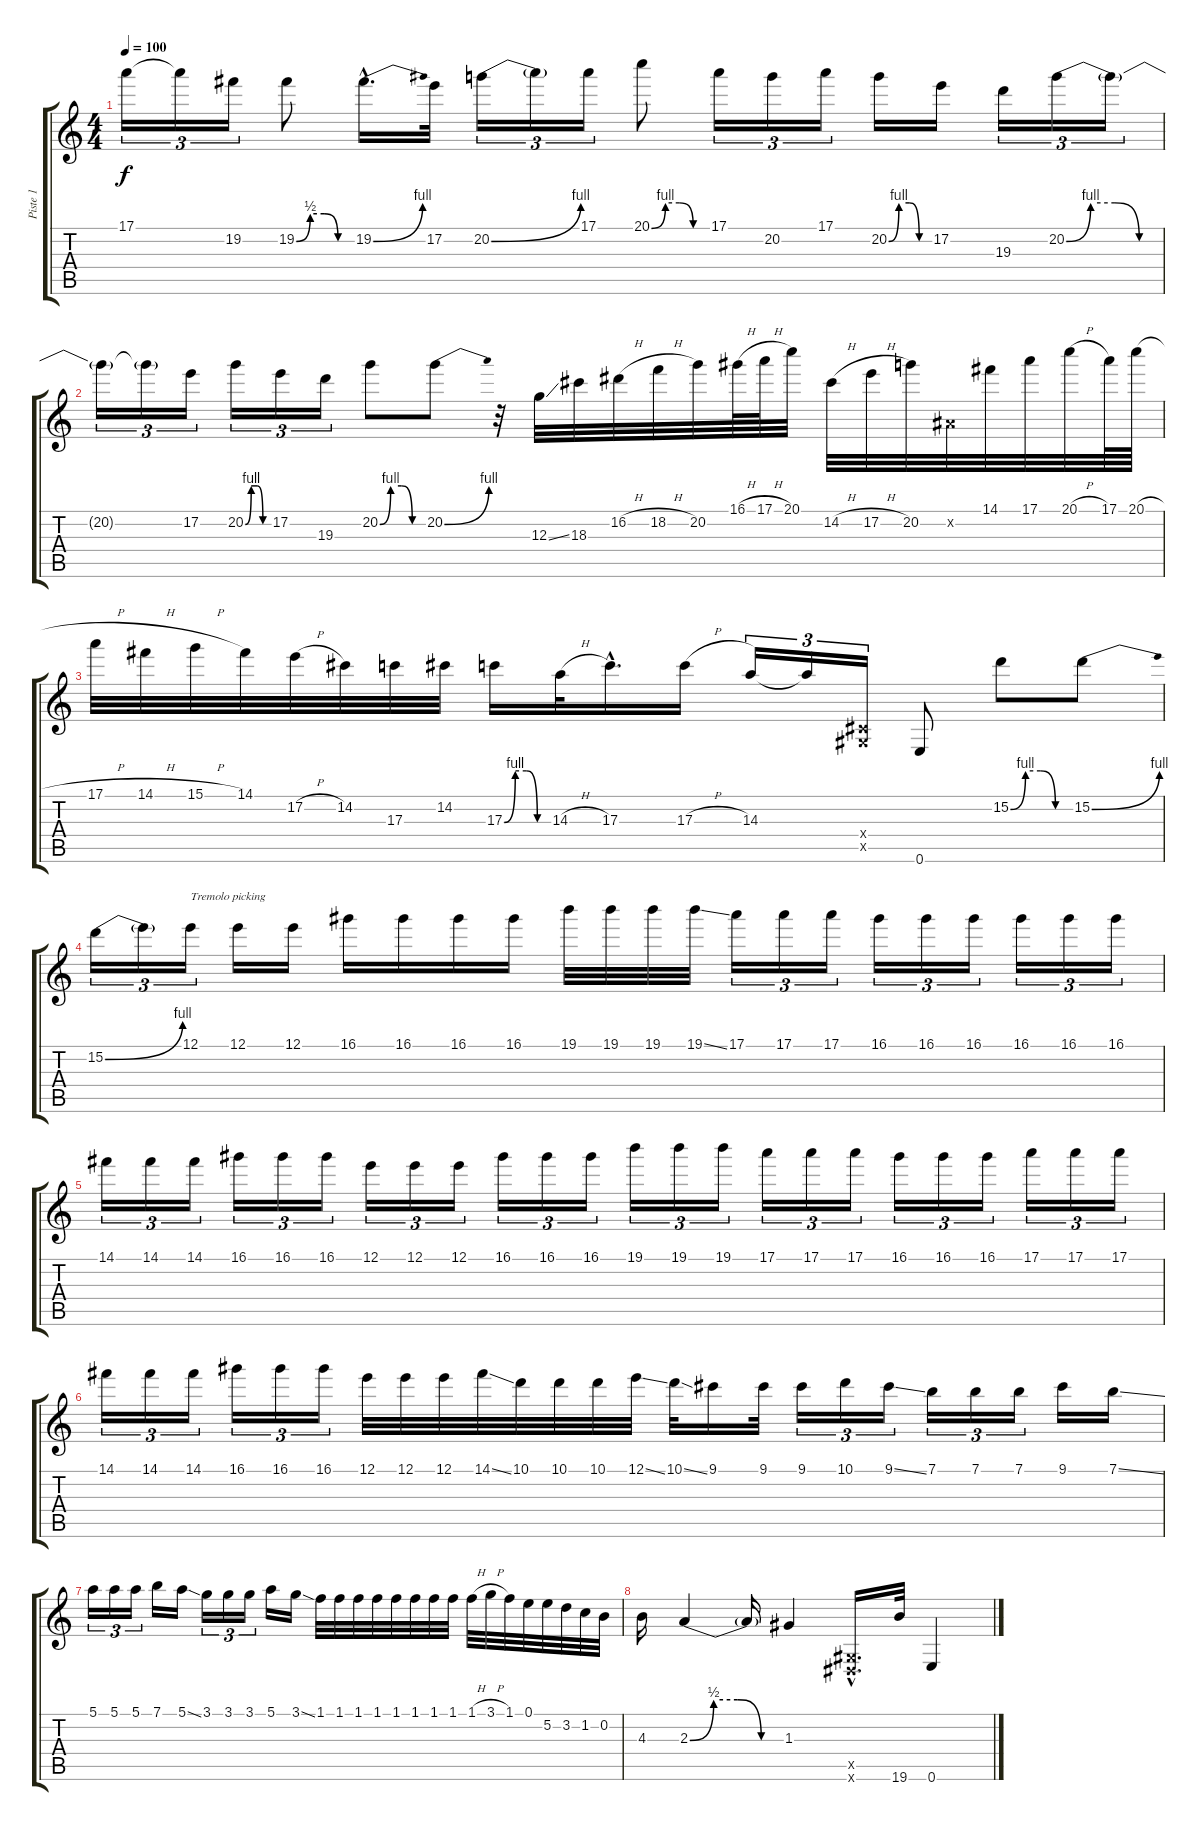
\track ("Piste 1" "Piste 1") {instrument overdrivenguitar}
\staff {score tabs}
\tuning (E4 B3 G3 D3 A2 E2) {hide}
\ts (4 4)
\tempo 100
\clef g2
\ks c
17.1.16{tu (3 2) dy f} 17.1{t}.16{tu (3 2)} 19.2.16{tu (3 2)} 19.2{be (custom 0 0 15 2 30 2 45 0 60 0)}.8 19.2{be (bend 0 0 60 4) hac}.16{d} 17.2.32 20.2{be (bend 0 0 60 4)}.16{tu (3 2)} 20.2{t}.16{tu (3 2)} 17.1.16{tu (3 2)} 20.1{be (custom 0 0 15 4 30 4 45 0 60 0)}.8 17.1.16{tu (3 2)} 20.2.16{tu (3 2)} 17.1.16{tu (3 2)} 20.2{be (custom 0 0 15 4 30 4 45 0 60 0)}.16 17.2.16 19.3.16{tu (3 2)} 20.2{be (custom 0 0 15 4 30 4 45 0 60 0)}.16{tu (3 2)} 20.2{t}.16{tu (3 2)} |
20.2{t}.16{tu (3 2)} 20.2{t}.16{tu (3 2)} 17.2.16{tu (3 2)} 20.2{be (custom 0 0 15 4 30 4 45 0 60 0)}.16{tu (3 2)} 17.2.16{tu (3 2)} 19.3.16{tu (3 2)} 20.2{be (custom 0 0 15 4 30 4 45 0 60 0)}.8 20.2{be (bend 0 0 60 4)}.8 r.32 12.3{ss}.32 18.3.32 16.2{h}.32 18.2{h}.32 20.2.32 16.1{h}.64 17.1{h}.64 20.1.32 14.2{h}.32 17.2{h}.32 20.2.32 -1.2{x}.32 14.1.32 17.1.32 20.1{h}.32 17.1.64 20.1{h}.64 |
17.1{h}.32 14.1{h}.32 15.1{h}.32 14.1.32 17.2{h}.32 14.2.32 17.3.32 14.2.32 17.3{be (custom 0 0 15 4 30 4 45 0 60 0)}.16 14.3{h}.32 17.3{hac}.16{d} 17.3{h}.16 14.3.16{tu (3 2)} 14.3{t}.16{tu (3 2)} (-1.4{x} -1.5{x}).16{tu (3 2)} 0.6.8 15.2{be (custom 0 0 15 4 30 4 45 0 60 0)}.8 15.2{be (bend 0 0 60 4)}.8 |
15.2{be (bend 0 0 60 4)}.16{tu (3 2)} 15.2{t}.16{tu (3 2)} 12.1.16{tu (3 2) txt "Tremolo picking"} 12.1.16 12.1.16 16.1.16 16.1.16 16.1.16 16.1.16 19.1.32 19.1.32 19.1.32 19.1{ss}.32 17.1.16{tu (3 2)} 17.1.16{tu (3 2)} 17.1.16{tu (3 2)} 16.1.16{tu (3 2)} 16.1.16{tu (3 2)} 16.1.16{tu (3 2)} 16.1.16{tu (3 2)} 16.1.16{tu (3 2)} 16.1.16{tu (3 2)} |
14.1.16{tu (3 2)} 14.1.16{tu (3 2)} 14.1.16{tu (3 2)} 16.1.16{tu (3 2)} 16.1.16{tu (3 2)} 16.1.16{tu (3 2)} 12.1.16{tu (3 2)} 12.1.16{tu (3 2)} 12.1.16{tu (3 2)} 16.1.16{tu (3 2)} 16.1.16{tu (3 2)} 16.1.16{tu (3 2)} 19.1.16{tu (3 2)} 19.1.16{tu (3 2)} 19.1.16{tu (3 2)} 17.1.16{tu (3 2)} 17.1.16{tu (3 2)} 17.1.16{tu (3 2)} 16.1.16{tu (3 2)} 16.1.16{tu (3 2)} 16.1.16{tu (3 2)} 17.1.16{tu (3 2)} 17.1.16{tu (3 2)} 17.1.16{tu (3 2)} |
14.1.16{tu (3 2)} 14.1.16{tu (3 2)} 14.1.16{tu (3 2)} 16.1.16{tu (3 2)} 16.1.16{tu (3 2)} 16.1.16{tu (3 2)} 12.1.32 12.1.32 12.1.32 14.1{ss}.32 10.1.32 10.1.32 10.1.32 12.1{ss}.32 10.1{ss}.32 9.1.16 9.1.32 9.1.16{tu (3 2)} 10.1.16{tu (3 2)} 9.1{ss}.16{tu (3 2)} 7.1.16{tu (3 2)} 7.1.16{tu (3 2)} 7.1.16{tu (3 2)} 9.1.16 7.1{ss}.16 |
5.1.16{tu (3 2)} 5.1.16{tu (3 2)} 5.1.16{tu (3 2)} 7.1.16 5.1{ss}.16 3.1.16{tu (3 2)} 3.1.16{tu (3 2)} 3.1.16{tu (3 2)} 5.1.16 3.1{ss}.16 1.1.32 1.1.32 1.1.32 1.1.32 1.1.32 1.1.32 1.1.32 1.1.32 1.1{h}.32 3.1{h}.32 1.1.32 0.1.32 5.2.32 3.2.32 1.2.32 0.2.32 |
4.3.16 2.3{be (custom 0 0 15 2 30 2 45 0 60 0)}.4 2.3{t}.16 1.3.4 (-1.5{hac x} -1.6{hac x}).16{d} 19.6.32 0.6.4
